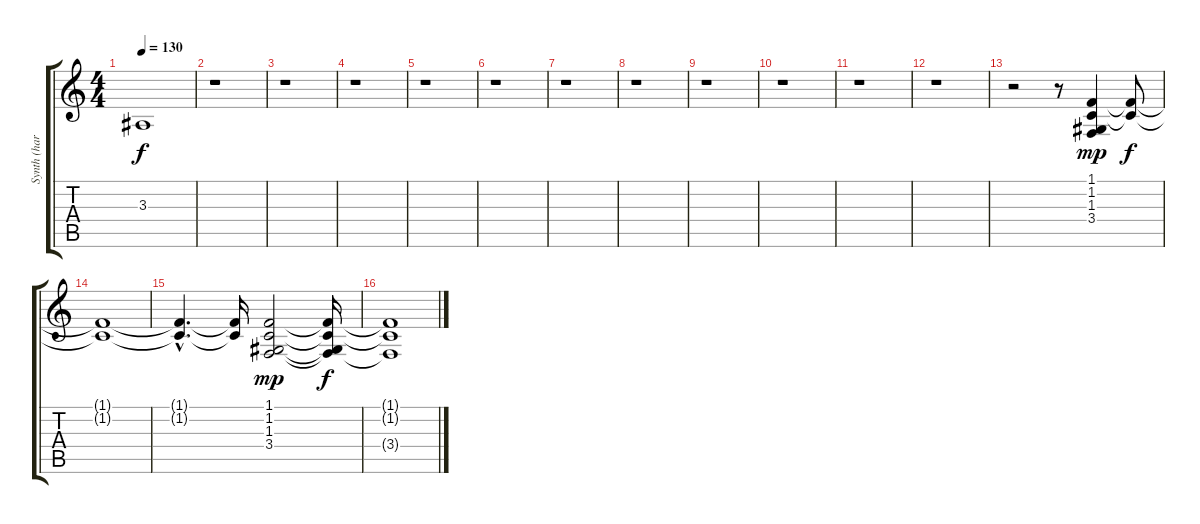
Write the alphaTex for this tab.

\track ("Synth (harmony)" "Synth (har") {instrument pad8sweep}
\staff {score tabs}
\tuning (E4 B3 G3 D3 A2 E2) {hide}
\ts (4 4)
\tempo 130
\clef g2
\ks c
3.3{t}.1{dy f} |
r.1 |
r.1 |
r.1 |
r.1 |
r.1 |
r.1 |
r.1 |
r.1 |
r.1 |
r.1 |
r.1 |
r.2 r.8 (1.1 1.2 1.3 3.4).4{dy mp} (1.1{t} 1.2{t}).8{dy f} |
(1.1{t} 1.2{t}).1 |
(1.1{hac t} 1.2{hac t}).4{d} (1.1{t} 1.2{t}).16 (1.1 1.2 1.3 3.4).2{dy mp} (1.1{t} 1.2{t} 1.3{t} 3.4{t}).16{dy f} |
(1.1{t} 1.2{t} 3.4{t}).1
